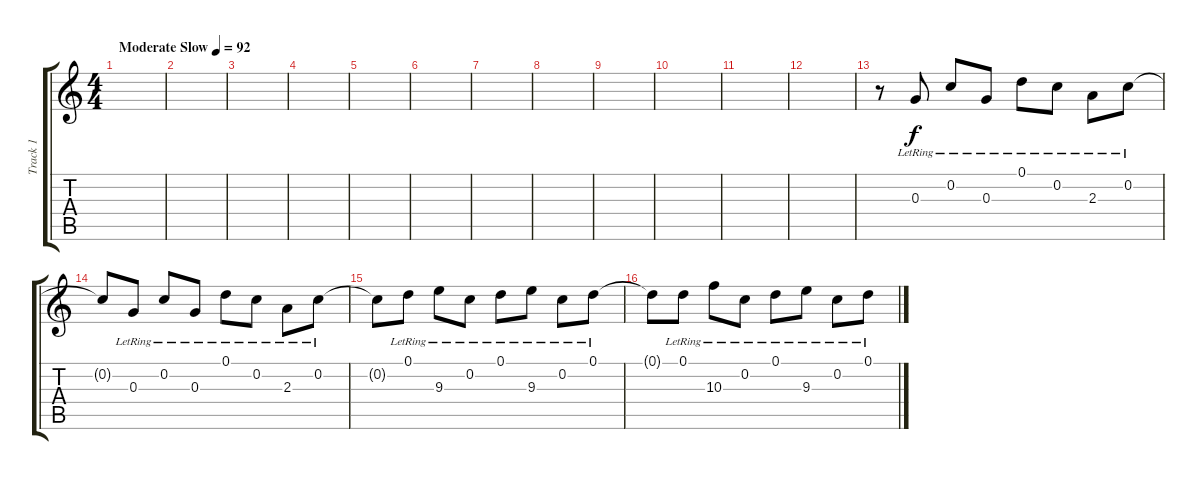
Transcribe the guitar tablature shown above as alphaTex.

\track ("Track 1" "Track 1") {instrument acousticguitarsteel}
\staff {score tabs}
\tuning (D4 C4 G3 D3 A2 E2) {hide}
\ts (4 4)
\tempo (92 "Moderate Slow")
\clef g2
\ks c
|
|
|
|
|
|
|
|
|
|
|
|
r.8 0.3{lr}.8 0.2{lr}.8 0.3{lr}.8 0.1{lr}.8 0.2{lr}.8 2.3{lr}.8 0.2{lr}.8 |
0.2{t}.8 0.3{lr}.8 0.2{lr}.8 0.3{lr}.8 0.1{lr}.8 0.2{lr}.8 2.3{lr}.8 0.2{lr}.8 |
0.2{t}.8 0.1{lr}.8 9.3{lr}.8 0.2{lr}.8 0.1{lr}.8 9.3{lr}.8 0.2{lr}.8 0.1{lr}.8 |
0.1{t}.8 0.1{lr}.8 10.3{lr}.8 0.2{lr}.8 0.1{lr}.8 9.3{lr}.8 0.2{lr}.8 0.1{lr}.8
